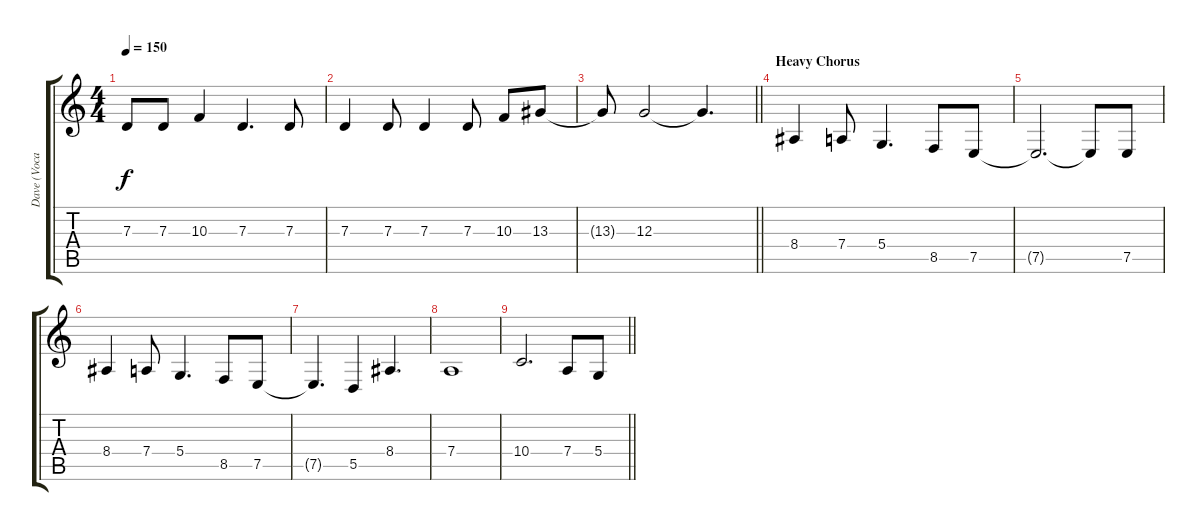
\track ("Dave (Vocals)" "Dave (Voca") {instrument lead2sawtooth}
\staff {score tabs}
\tuning (E4 B3 G3 D3 A2 E2) {hide}
\ts (4 4)
\tempo 150
\clef g2
\ks c
7.3{t}.8{dy f} 7.3.8 10.3.4 7.3.4{d} 7.3.8 |
7.3.4 7.3.8 7.3.4 7.3.8 10.3.8 13.3.8 |
\barLineRight lightlight
13.3{t}.8 12.3.2 12.3{t}.4{d} |
\section ("" "Heavy Chorus")
8.4.4 7.4.8 5.4.4{d} 8.5.8 7.5.8 |
7.5{t}.2{d} 7.5{t}.8 7.5.8 |
8.4.4 7.4.8 5.4.4{d} 8.5.8 7.5.8 |
7.5{t}.4{d} 5.5.4 8.4.4{d} |
7.4.1 |
\barLineRight lightlight
10.4.2{d} 7.4.8 5.4.8
